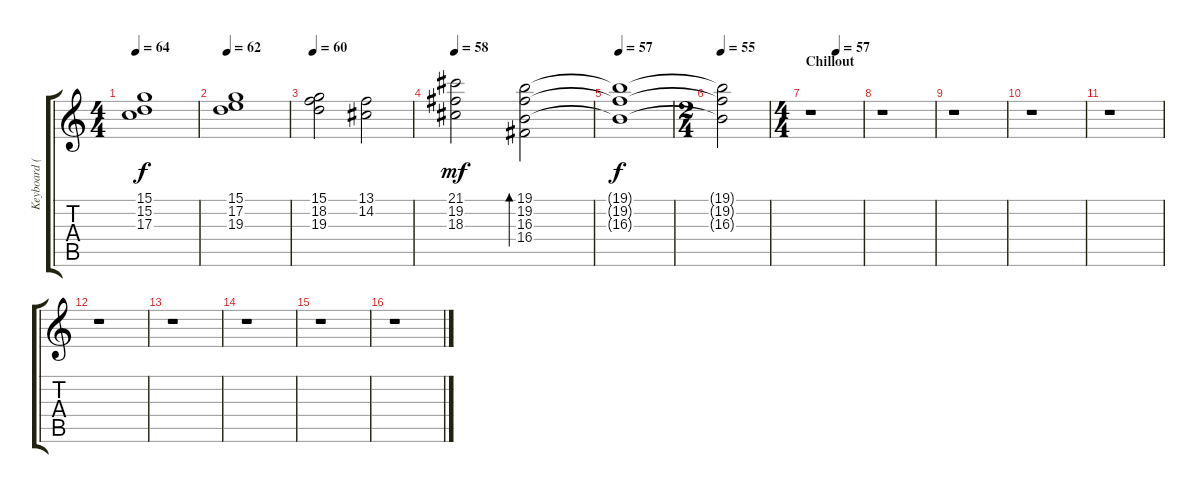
\track ("Keyboard (Wright)" "Keyboard (") {instrument rockorgan}
\staff {score tabs}
\tuning (E4 B3 G3 D3 A2 E2) {hide}
\ts (4 4)
\tempo 64
\clef g2
\ks c
(15.1 15.2 17.3).1{dy f} |
\tempo 62
(15.1 17.2 19.3).1 |
\tempo 60
(15.1 18.2 19.3).2 (13.1 14.2).2 |
\tempo 58
(21.1 19.2 18.3).2{dy mf} (19.1 19.2 16.3 16.4).2{bd 60 volume 0} |
\tempo 57
(19.1{t} 19.2{t} 16.3{t}).1{dy f} |
\ts (2 4)
\tempo 55
(19.1{t} 19.2{t} 16.3{t}).2 |
\ts (4 4)
\section ("" "Chillout")
\tempo (57 0.5)
r.1 |
r.1 |
r.1 |
r.1 |
r.1 |
r.1 |
r.1 |
r.1 |
r.1 |
r.1
